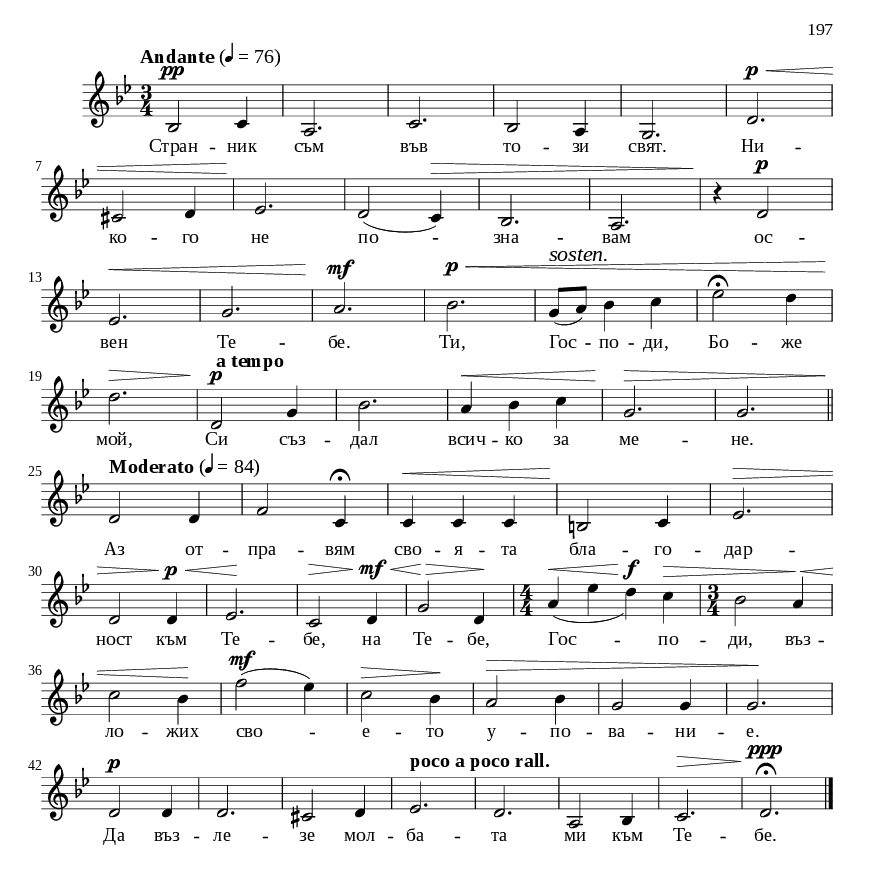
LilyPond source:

\version "2.24.4"

% include paper part and global functions
\include "include/globals.ily"

\bookpart {
  \label #'ref217
  \tocItem \markup "Странник съм в този свят "
   \include "include/bookpart-paper.ily"
  \paper {
      print-first-page-number = ##t
      bookpart-level-page-numbering = ##t
  print-page-number = ##t
      first-page-number = #197
}
\score {
    \include "include/score-layout.ily"
    \new Voice \absolute {
      \clef treble
      \key g \minor
      \time 3/4
      \tempoFunc "Andante" 4 "76"
      \autoBeamOff
      bes2 ^\pp c'4 | % 2
      a2. | % 3
      c'2. | % 4
      bes2 a4 | % 5
      g2.  | % 6
      d'2. ^\p ^\< \break | % 7
      cis'2 d'4 | % 8
      es'2. _\! | % 9
      d'2 ( c'4 ) ^\> |
      bes2. | % 11
      a2. | % 12
      r4 ^\! d'2 ^\p \break | % 13
      es'2. ^\< | % 14
      g'2. | % 15
      a'2.  ^\! ^\mf | % 16
      bes'2. ^\p ^\< | % 17
      g'8^\markup{ \huge \italic {sosten.} } ( [ a'8 ) ]
      bes'4 c''4 | % 18
      es''2 ^\fermata d''4 \break | % 19
      d''2.  ^\! ^\> |
      \tempo" a tempo"d'2 ^\! ^\p g'4 | % 21
      bes'2. | % 22
      a'4 ^\< bes'4 c''4 | % 23
      g'2. ^\! ^\> | % 24
      g'2.  \bar "||"
      \break | % 25
      \tempoFunc "Moderato" 4 "84" | % 25
      d'2 ^\! d'4 | % 26
      f'2 c'4 ^\fermata  | % 27
      c'4 ^\< c'4 c'4 | % 28
      b2 ^\! c'4 | % 29
      es'2. ^\> \break |
      d'2 \override Hairpin.to-barline = ##f d'4 _\! ^\p ^\< | % 31
      es'2. ^\! | % 32
      c'2  ^\> d'4 ^\! ^\mf ^\< | % 33
      g'2 ^\> d'4  ^\! | % 34
      \numericTimeSignature\time 4/4  | % 34
      \slurDown a'4 ( ^\! ^\< es''4 d''4 ) ^\! ^\f
      c''4 ^\> | % 35
      \time 3/4  | % 35
      bes'2   a'4 _\! ^\< | \break % 36
      c''2 bes'4  ^\! | % 37
      \slurUp f''2 ( ^\mf es''4 ) | % 38
      c''2 ^\> bes'4 ^\! | % 39
      a'2 ^\> bes'4 |
      g'2 g'4 | % 41
      g'2.  ^\! | \break  % 42
      d'2 ^\p d'4 | % 43
      d'2.| % 44
      cis'2 d'4 | % 45
      \tempo"poco a poco rall." es'2. | % 46
      d'2. | % 47
      a2 bes4 | % 48
      \override Hairpin.Y-extent = #'(0 . 3)
      c'2. ^\>  % 49
      d'2. ^\fermata ^\ppp |
      \bar "|."
    }

    \addlyrics {
      Стран -- ник съм във то -- зи
      свят. Ни -- ко -- го не по --
      зна -- вам ос -- вен Те -- бе. Ти,
      Гос -- по -- ди, Бо -- же мой,
      Си съз -- дал всич -- ко за ме --
      не. Аз от -- пра -- вям сво -- я --
      та бла -- го -- дар -- ност към Те
      -- бе, на Те -- бе, Гос  --  по
      -- ди, въз -- ло -- жих сво -- е --
      то у -- по -- ва -- ни -- е. Да въз
      -- ле -- зе мол -- ба -- та ми към
      Те -- бе.}

      \header {
        title = \titleFunc #'ref_desc_20 "Странник съм в този свят" "Strannik săm v tozi svjat"
      }

      \midi{}

    } % score


  } % bookpart
